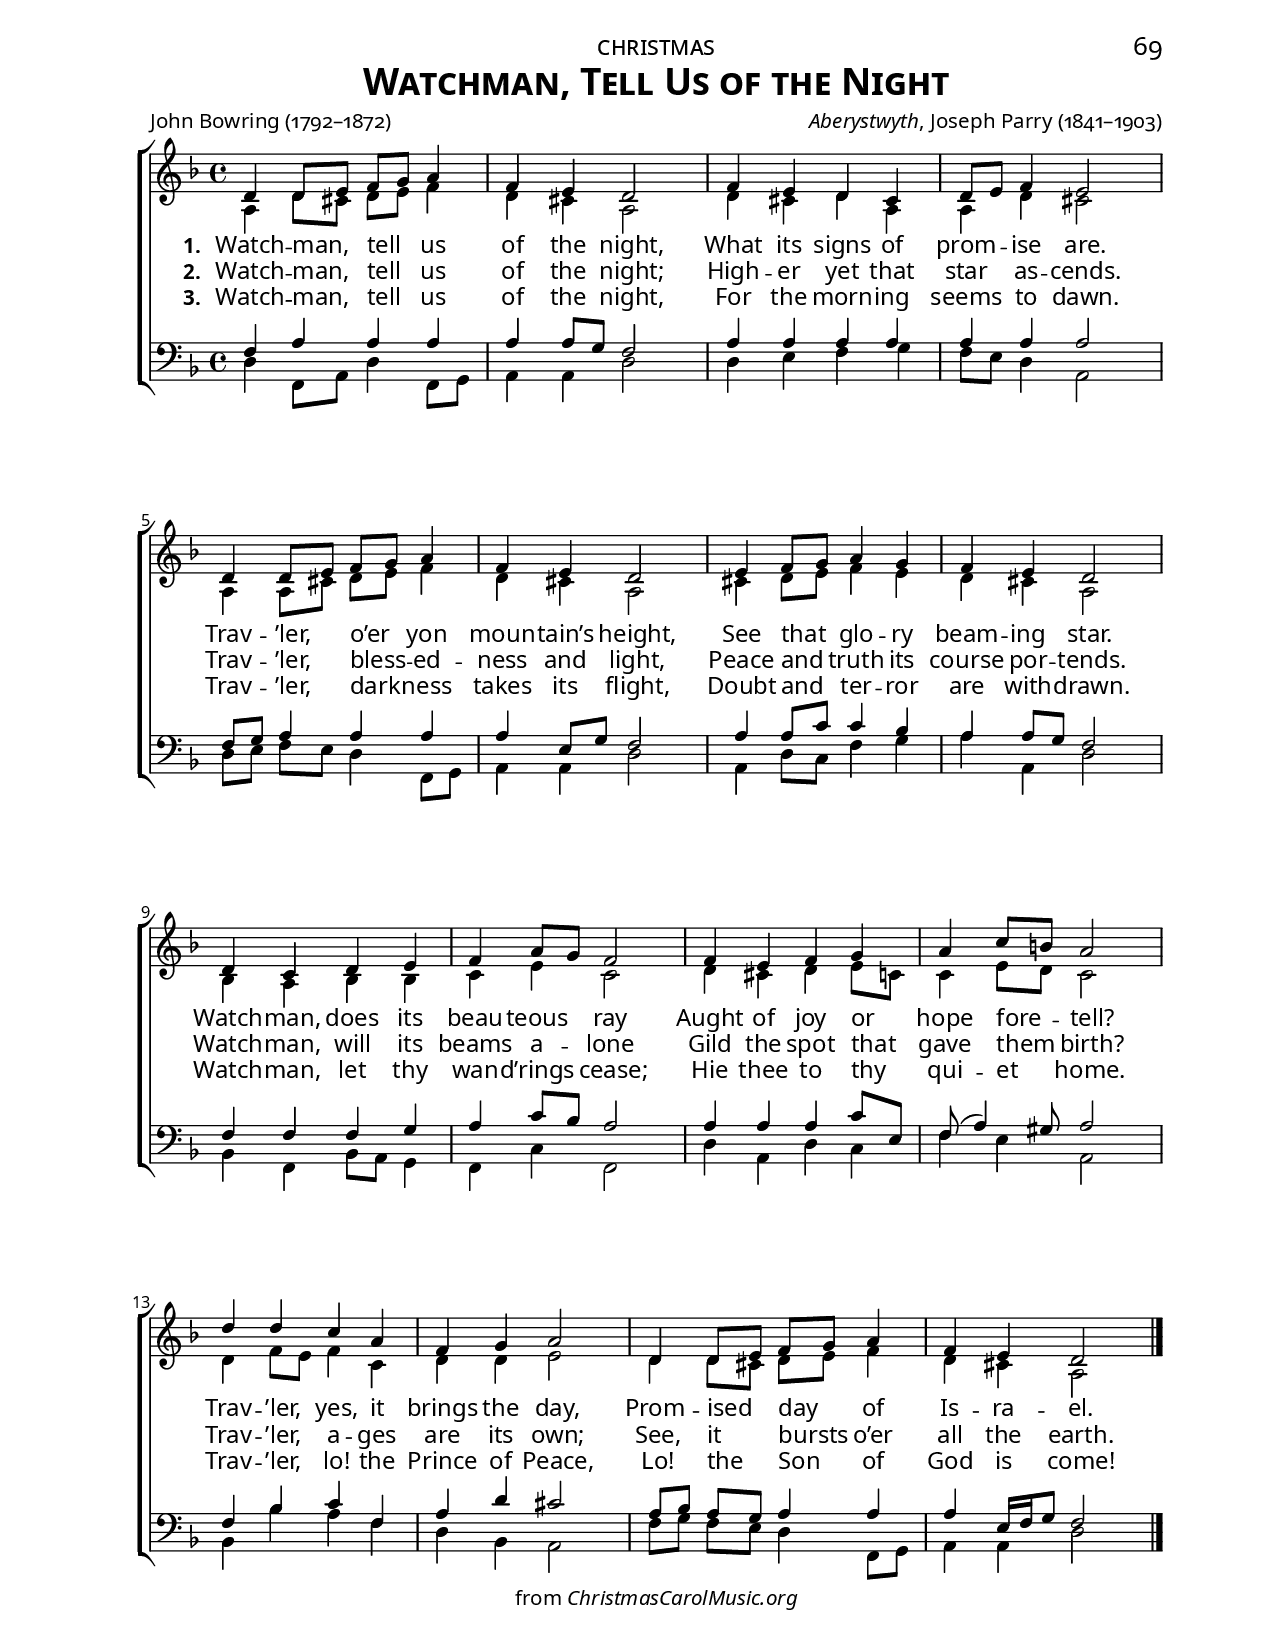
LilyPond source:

\version "2.24.0"
\include "util.ly"
\header {
  title = \markup{\override #'(font-name . "Garamond Premier Pro Semibold"){ \abs-fontsize #18 \smallCapsOldStyle"Watchman, Tell Us of the Night"}}
  poet = \markup\oldStyleNum"John Bowring (1792–1872)"
  composer = \markup\concat{\italic "Aberystwyth" \oldStyleNum", Joseph Parry (1841–1903)"}
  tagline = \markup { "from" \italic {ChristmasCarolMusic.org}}
}
\paper {
  %print-all-headers = ##t
  paper-height = 11\in
  paper-width = 8.5\in
  indent = 0\in
  %system-system-spacing = #'((basic-distance . 10) (padding . 0))
  %system-system-spacing =
  %  #'((basic-distance . 0)
  %     (minimum-distance . 0)
  %     (padding . -0.35)
  %     (stretchability . 100))
  ragged-last-bottom = ##f
  ragged-bottom = ##f
  two-sided = ##t
  inner-margin = 1\in
  outer-margin = 0.75\in
  top-margin = 0.26\in
  bottom-margin = 0.25\in
  first-page-number = #069
  print-first-page-number = ##t
  headerLine = \markup{\override #'(font-name . "Garamond Premier Pro") \smallCapsOldStyle"christmas"}
  oddHeaderMarkup = \markup\fill-line{
     \override #'(font-name . "Garamond Premier Pro")\abs-fontsize #12.5
     \combine 
        \fill-line{"" \if \should-print-page-number
        \oldStylePageNum""
        }
        \fill-line{\headerLine}
  }
  evenHeaderMarkup = \markup {
     \override #'(font-name . "Garamond Premier Pro")\abs-fontsize #12.5
     \combine
        \if \should-print-page-number
        \oldStylePageNum""
        \fill-line{\headerLine}
  }
}
#(set-global-staff-size 18) \paper{ #(define fonts (make-pango-font-tree "Garamond Premier Pro" "Garamond Premier Pro" "Garamond Premier Pro" (/ 18 20))) }
global = {
  \key f \major
  \time 4/4
  \autoBeamOff
  \override DynamicLineSpanner.staff-padding = #0.0
  \override DynamicLineSpanner.Y-extent = #'(-1 . 1)
}

sopMusic = \relative c' {
  d4 d8[ e] f[ g] a4 |
  f e d2 |
  f4 e d cis |
  d8[ e] f4 e2 | \break
  
  d4 d8[ e] f[ g] a4 |
  f e d2 |
  e4 f8[ g] a4 g |
  f e d2 | \break
  
  d4 c d e |
  f a8[ g] f2 |
  f4 e f g |
  a c8[ b] a2 | \break
  
  d4 d c a |
  f g a2 |
  d,4 d8[ e] f[ g] a4 |
  f e d2 \bar "|."
}
sopWords = \lyricmode {
  
}

altoMusic = \relative c' {
  a4 d8[ cis] d[ e] f4 |
  d cis a2 |
  d4 cis d a |
  a d cis2 |
  
  a4 a8[ cis] d[ e] f4 |
  d cis a2 |
  cis4 d8[ e] f4 e |
  d cis a2 |
  
  bes4 a bes bes |
  c e c2 |
  d4 cis d e8[ c] |
  c4 e8[ d] c2 |
  
  d4 f8[ e] f4 c |
  d d e2 |
  d4 d8[ cis] d[ e] f4 |
  d cis a2 \bar "|."
}
altoWords = \lyricmode {
  \dropLyricsVII
  \set stanza = #"1. "
  Watch -- man, tell us of the night,
  What its signs of prom -- ise are.
  Trav -- ’ler, o’er yon moun -- tain’s height,
  See that glo -- ry beam -- ing star.
  Watch -- man, does its beau -- teous ray
  Aught of joy or hope fore -- tell?
  Trav -- ’ler, yes, it brings the day,
  Prom -- ised day of Is -- ra -- el.
}
altoWordsII = \lyricmode {
  \dropLyricsVII
%\markup\italic
  \set stanza = #"2. "
  Watch -- man, tell us of the night;
  High -- er yet that star as -- cends.
  Trav -- ’ler, bless -- ed -- ness and light,
  Peace and truth its course por -- tends.
  Watch -- man, will its beams a -- lone
  Gild the spot that gave them birth?
  Trav -- ’ler, a -- ges are its own;
  See, it bursts o’er all the earth.
}
altoWordsIII = \lyricmode {
  \dropLyricsVII
  \set stanza = #"3. "
  Watch -- man, tell us of the night,
  For the morn -- ing seems to dawn.
  Trav -- ’ler, dark -- ness takes its flight,
  Doubt and ter -- ror are with -- drawn.
  Watch -- man, let thy wan -- d’rings cease;
  Hie thee to thy qui -- et home.
  Trav -- ’ler, lo! the Prince of Peace,
  Lo! the Son of God is come!
}
altoWordsIV = \lyricmode {
  \set stanza = #"4. "
  \set ignoreMelismata = ##t
}
altoWordsV = \lyricmode {
  \set stanza = #"5. "
  \set ignoreMelismata = ##t
}
altoWordsVI = \lyricmode {
  \set stanza = #"6. "
  \set ignoreMelismata = ##t
}
tenorMusic = \relative c {
  f4 a a a |
  a a8[ g] f2 |
  a4 a a a |
  a a a2 |
  
  f8[ g] a4 a a |
  a e8[ g] f2 |
  a4 a8[ c] c4 bes |
  a a8[ g] f2 |
  
  f4 f f g |
  a c8[ bes] a2 |
  a4 a a c8[ e,] |
  f8( a4) gis8 a2 |
  
  f4 bes c f, |
  a d cis2 |
  a8[ bes] a[ g] a4 a |
  a e16[ f g8] f2 \bar "|."
}
tenorWords = \lyricmode {

}

bassMusic = \relative c {
  d4 f,8[ a] d4 f,8[ g] |
  a4 a d2 |
  d4 e f g |
  f8[ e] d4 a2 |
  
  d8[ e] f[ e] d4 f,8[ g] |
  a4 a d2 |
  a4 d8[ c] f4 g |
  a a, d2 |
  
  bes4 f bes8[ a] g4 |
  f c' f,2 |
  d'4 a d c |
  f e a,2 |
  
  bes4 bes' a f |
  d bes a2 |
  f'8[ g] f[ e] d4 f,8[ g] |
  a4 a d2 \bar "|."
}
bassWords = \lyricmode {

}

pianoRH = \relative c' {
  
}
pianoLH = \relative c' {
  
}

\score {
  <<
   \new ChoirStaff <<
    \new Staff = women <<
      \new Voice = "sopranos" { \voiceOne << \global \sopMusic >> }
      \new Voice = "altos" { \voiceTwo << \global \altoMusic >> }
    >>
    \new Lyrics \with { alignAboveContext = #"women" \override VerticalAxisGroup.nonstaff-relatedstaff-spacing = #'((basic-distance . 1))} \lyricsto "sopranos" \sopWords
    \new Lyrics = "altosVI"  \with { alignBelowContext = #"women" } \lyricsto "altos" \altoWordsVI
    \new Lyrics = "altosV"  \with { alignBelowContext = #"women" } \lyricsto "altos" \altoWordsV
    \new Lyrics = "altosIV"  \with { alignBelowContext = #"women" } \lyricsto "altos" \altoWordsIV
    \new Lyrics = "altosIII"  \with { alignBelowContext = #"women" } \lyricsto "altos" \altoWordsIII
    \new Lyrics = "altosII"  \with { alignBelowContext = #"women" } \lyricsto "altos" \altoWordsII
    \new Lyrics = "altos"  \with { alignBelowContext = #"women" \override VerticalAxisGroup.nonstaff-relatedstaff-spacing = #'((basic-distance . 1))} \lyricsto "altos" \altoWords
   \new Staff = men <<
      \clef bass
      \new Voice = "tenors" { \voiceOne << \global \tenorMusic >> }
      \new Voice = "basses" { \voiceTwo << \global \bassMusic >> }
    >>
    \new Lyrics \with { alignAboveContext = #"men" \override VerticalAxisGroup.nonstaff-relatedstaff-spacing = #'((basic-distance . 1)) } \lyricsto "tenors" \tenorWords
    \new Lyrics \with { alignBelowContext = #"men" \override VerticalAxisGroup.nonstaff-relatedstaff-spacing = #'((basic-distance . 1)) } \lyricsto "basses" \bassWords
  >>
%    \new PianoStaff << \new Staff { \new Voice { \pianoRH } } \new Staff { \clef "bass" \pianoLH } >>
  >>
  \layout {
  \context {
    \Lyrics
    \override LyricText.font-size = #1.3
  }
    \context {
      \Score
      \override SpacingSpanner.base-shortest-duration = #(ly:make-moment 1/4)
      \override SpacingSpanner.common-shortest-duration = #(ly:make-moment 1/4)
    }
    \context {
      % Remove all empty staves
      % \Staff \RemoveEmptyStaves \override VerticalAxisGroup.remove-first = ##t
    }
    \context {
      \Lyrics
      \override LyricText.X-offset = #center-on-word
    }
  }
}

